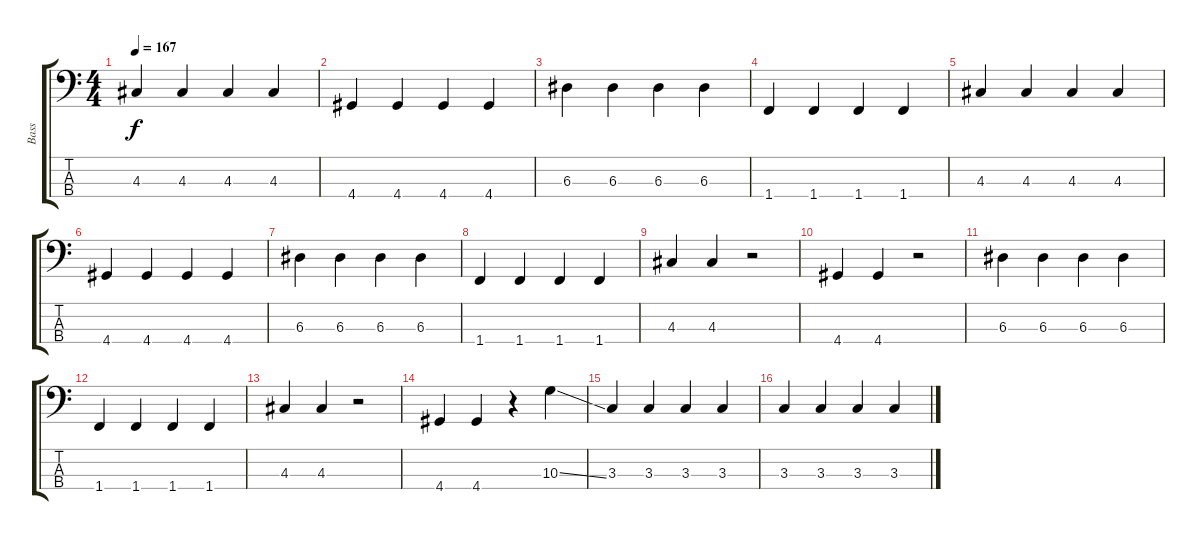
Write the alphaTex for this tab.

\track ("Bass" "Bass") {instrument electricbassfinger}
\staff {score tabs}
\tuning (G2 D2 A1 E1) {hide}
\ts (4 4)
\tempo 167
\clef f4
\ks c
4.3.4{dy f} 4.3.4 4.3.4 4.3.4 |
4.4.4 4.4.4 4.4.4 4.4.4 |
6.3.4 6.3.4 6.3.4 6.3.4 |
1.4.4 1.4.4 1.4.4 1.4.4 |
4.3.4 4.3.4 4.3.4 4.3.4 |
4.4.4 4.4.4 4.4.4 4.4.4 |
6.3.4 6.3.4 6.3.4 6.3.4 |
1.4.4 1.4.4 1.4.4 1.4.4 |
4.3.4 4.3.4 r.2 |
4.4.4 4.4.4 r.2 |
6.3.4 6.3.4 6.3.4 6.3.4 |
1.4.4 1.4.4 1.4.4 1.4.4 |
4.3.4 4.3.4 r.2 |
4.4.4 4.4.4 r.4 10.3{ss}.4 |
3.3.4 3.3.4 3.3.4 3.3.4 |
3.3.4 3.3.4 3.3.4 3.3.4
